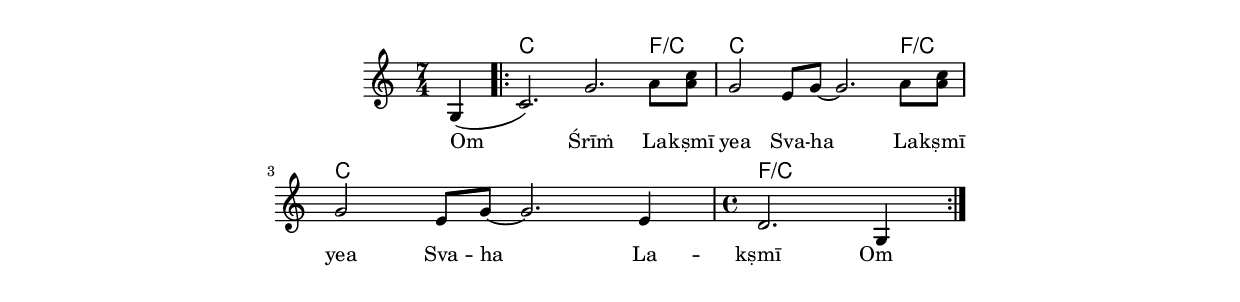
\version "2.19.45"
\paper {
	line-width = 4.6\in
}

melody = \relative c' {
  \clef treble
  \key c \major
  \time 7/4
  \set Score.voltaSpannerDuration = #(ly:make-moment 4/4)
	\new Voice = "words" {
		\partial 4 g4(
		\repeat volta 2 {
			c2.) g' a8 <a c> | g2 e8 g~ g2. a8 <a c> | 
			g2 e8 g~ g2. e4 | \time 4/4 d2. g,4 |
		}
  }
}

text =  \lyricmode {
	\set associatedVoice = "words"
	Om__ Śrīṁ La -- kṣmī yea Sva -- ha
	La -- kṣmī yea Sva -- ha
	La -- kṣmī__ Om__
}

harmonies = \chordmode {
\set noChordSymbol = "" 
\partial 4 r4
	c2. c f4/c | c2. c f4/c |
	c2. c c4 | f1/c
}

\score {
  <<
    \new ChordNames {
      \set chordChanges = ##t
      \harmonies
    }
    \new Staff {
    	\new Voice = "one" { \melody }
  	}
    \new Lyrics \lyricsto "words" \text
  >>
  \layout { 
   #(layout-set-staff-size 16)
   }
  \midi { 
  	\tempo 4 = 125
  }
}